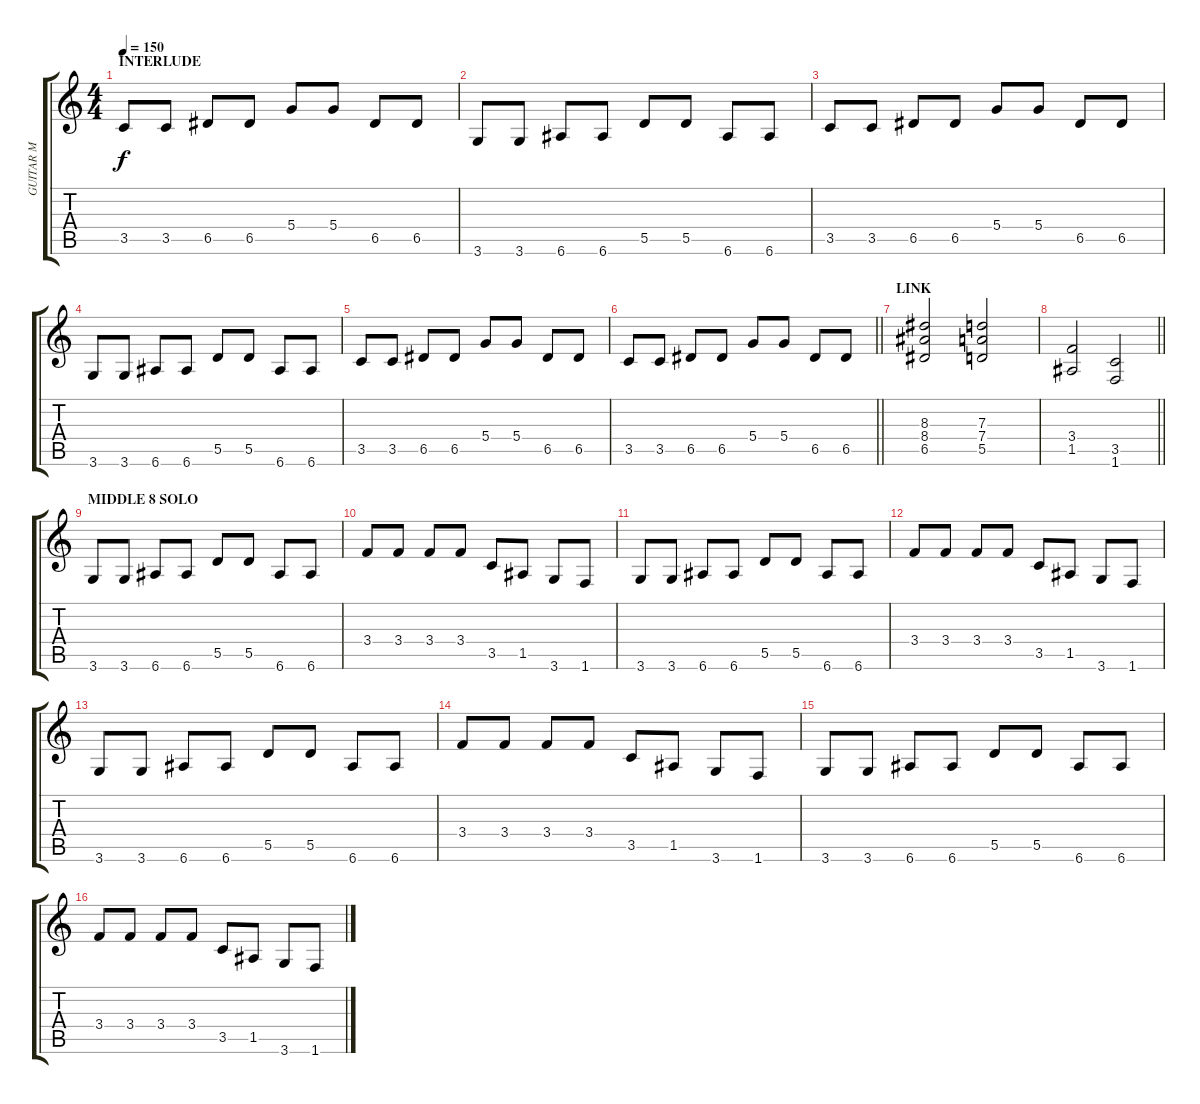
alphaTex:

\track ("GUITAR M" "GUITAR M") {solo instrument distortionguitar}
\staff {score tabs}
\tuning (E4 B3 G3 D3 A2 E2) {hide}
\ts (4 4)
\section ("" "INTERLUDE")
\tempo 150
\clef g2
\ks c
3.5.8{dy f} 3.5.8 6.5.8 6.5.8 5.4.8 5.4.8 6.5.8 6.5.8 |
3.6.8 3.6.8 6.6.8 6.6.8 5.5.8 5.5.8 6.6.8 6.6.8 |
3.5.8 3.5.8 6.5.8 6.5.8 5.4.8 5.4.8 6.5.8 6.5.8 |
3.6.8 3.6.8 6.6.8 6.6.8 5.5.8 5.5.8 6.6.8 6.6.8 |
3.5.8 3.5.8 6.5.8 6.5.8 5.4.8 5.4.8 6.5.8 6.5.8 |
\barLineRight lightlight
3.5.8 3.5.8 6.5.8 6.5.8 5.4.8 5.4.8 6.5.8 6.5.8 |
\section ("" "LINK")
(8.3 8.4 6.5).2 (7.3 7.4 5.5).2 |
\barLineRight lightlight
(3.4 1.5).2 (3.5 1.6).2 |
\section ("" "MIDDLE 8 SOLO")
3.6.8 3.6.8 6.6.8 6.6.8 5.5.8 5.5.8 6.6.8 6.6.8 |
3.4.8 3.4.8 3.4.8 3.4.8 3.5.8 1.5.8 3.6.8 1.6.8 |
3.6.8 3.6.8 6.6.8 6.6.8 5.5.8 5.5.8 6.6.8 6.6.8 |
3.4.8 3.4.8 3.4.8 3.4.8 3.5.8 1.5.8 3.6.8 1.6.8 |
3.6.8 3.6.8 6.6.8 6.6.8 5.5.8 5.5.8 6.6.8 6.6.8 |
3.4.8 3.4.8 3.4.8 3.4.8 3.5.8 1.5.8 3.6.8 1.6.8 |
3.6.8 3.6.8 6.6.8 6.6.8 5.5.8 5.5.8 6.6.8 6.6.8 |
3.4.8 3.4.8 3.4.8 3.4.8 3.5.8 1.5.8 3.6.8 1.6.8
